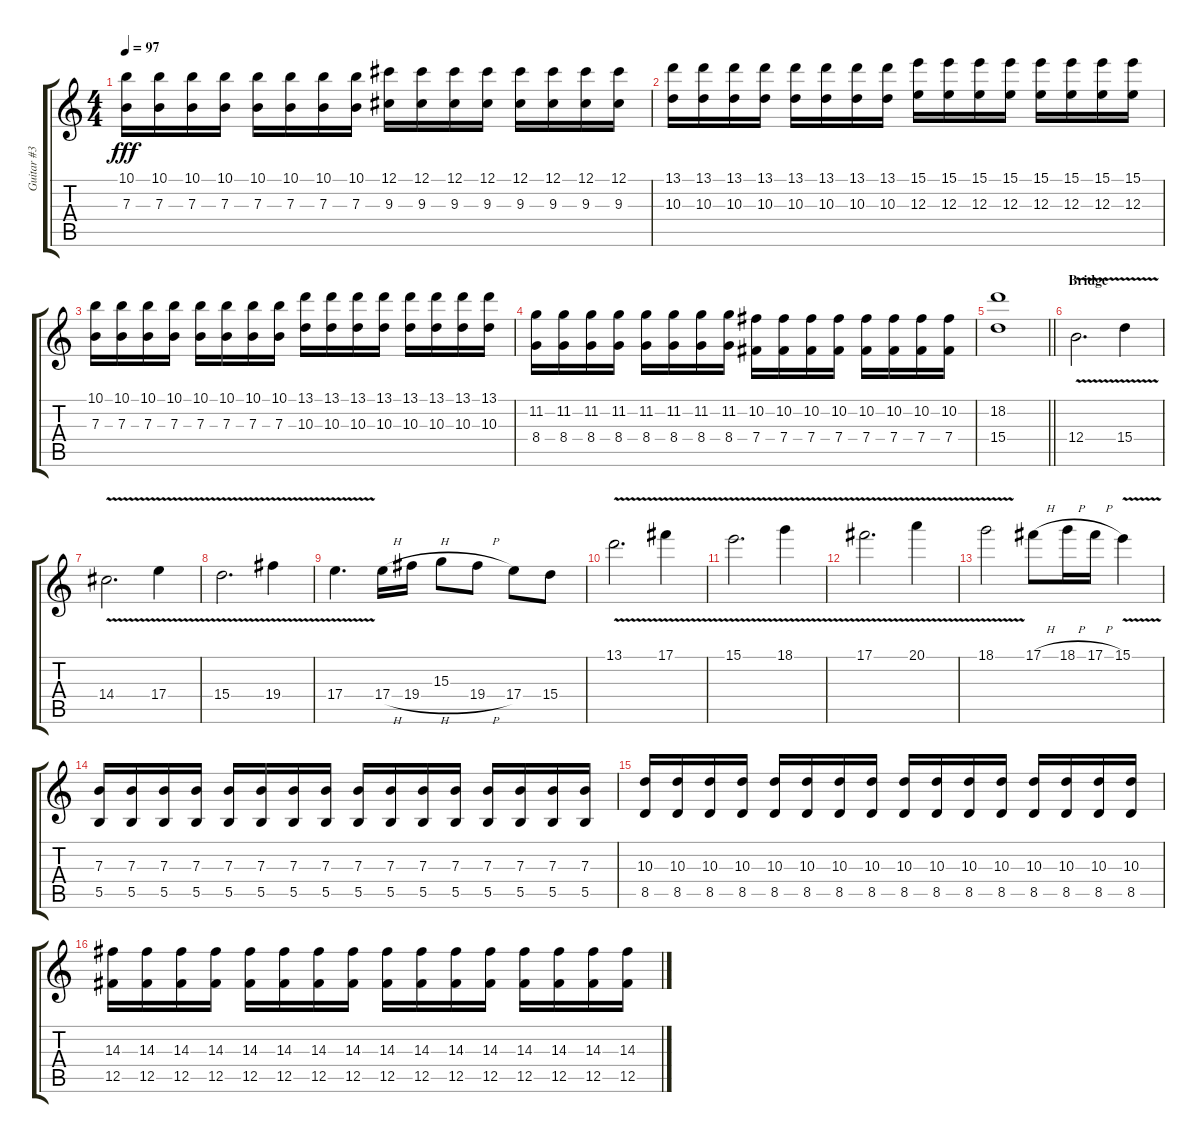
\track ("Guitar #3" "Guitar #3") {instrument overdrivenguitar}
\staff {score tabs}
\tuning (Db4 Ab3 E3 B2 Gb2 B1) {hide}
\ts (4 4)
\tempo 97
\clef g2
\ks c
(10.1 7.3).16{dy fff} (10.1 7.3).16 (10.1 7.3).16 (10.1 7.3).16 (10.1 7.3).16 (10.1 7.3).16 (10.1 7.3).16 (10.1 7.3).16 (12.1 9.3).16 (12.1 9.3).16 (12.1 9.3).16 (12.1 9.3).16 (12.1 9.3).16 (12.1 9.3).16 (12.1 9.3).16 (12.1 9.3).16 |
(13.1 10.3).16 (13.1 10.3).16 (13.1 10.3).16 (13.1 10.3).16 (13.1 10.3).16 (13.1 10.3).16 (13.1 10.3).16 (13.1 10.3).16 (15.1 12.3).16 (15.1 12.3).16 (15.1 12.3).16 (15.1 12.3).16 (15.1 12.3).16 (15.1 12.3).16 (15.1 12.3).16 (15.1 12.3).16 |
(10.1 7.3).16 (10.1 7.3).16 (10.1 7.3).16 (10.1 7.3).16 (10.1 7.3).16 (10.1 7.3).16 (10.1 7.3).16 (10.1 7.3).16 (13.1 10.3).16 (13.1 10.3).16 (13.1 10.3).16 (13.1 10.3).16 (13.1 10.3).16 (13.1 10.3).16 (13.1 10.3).16 (13.1 10.3).16 |
(11.2 8.4).16 (11.2 8.4).16 (11.2 8.4).16 (11.2 8.4).16 (11.2 8.4).16 (11.2 8.4).16 (11.2 8.4).16 (11.2 8.4).16 (10.2 7.4).16 (10.2 7.4).16 (10.2 7.4).16 (10.2 7.4).16 (10.2 7.4).16 (10.2 7.4).16 (10.2 7.4).16 (10.2 7.4).16 |
\barLineRight lightlight
(18.2 15.4).1 |
\section ("" "Bridge")
12.4{v}.2{d} 15.4{v}.4 |
14.4{v}.2{d} 17.4{v}.4 |
15.4{v}.2{d} 19.4{v}.4 |
17.4{v}.4{d} 17.4{h}.16 19.4{h}.16 15.3.8 19.4{h}.8 17.4.8 15.4.8 |
13.1{v}.2{d} 17.1{v}.4 |
15.1{v}.2{d} 18.1{v}.4 |
17.1{v}.2{d} 20.1{v}.4 |
18.1{v}.2 17.1{h}.8 18.1{h}.16 17.1{h}.16 15.1{v}.4 |
(7.3 5.5).16{volume 16} (7.3 5.5).16 (7.3 5.5).16 (7.3 5.5).16 (7.3 5.5).16 (7.3 5.5).16 (7.3 5.5).16 (7.3 5.5).16 (7.3 5.5).16 (7.3 5.5).16 (7.3 5.5).16 (7.3 5.5).16 (7.3 5.5).16 (7.3 5.5).16 (7.3 5.5).16 (7.3 5.5).16 |
(10.3 8.5).16 (10.3 8.5).16 (10.3 8.5).16 (10.3 8.5).16 (10.3 8.5).16 (10.3 8.5).16 (10.3 8.5).16 (10.3 8.5).16 (10.3 8.5).16 (10.3 8.5).16 (10.3 8.5).16 (10.3 8.5).16 (10.3 8.5).16 (10.3 8.5).16 (10.3 8.5).16 (10.3 8.5).16 |
(14.3 12.5).16 (14.3 12.5).16 (14.3 12.5).16 (14.3 12.5).16 (14.3 12.5).16 (14.3 12.5).16 (14.3 12.5).16 (14.3 12.5).16 (14.3 12.5).16 (14.3 12.5).16 (14.3 12.5).16 (14.3 12.5).16 (14.3 12.5).16 (14.3 12.5).16 (14.3 12.5).16 (14.3 12.5).16
